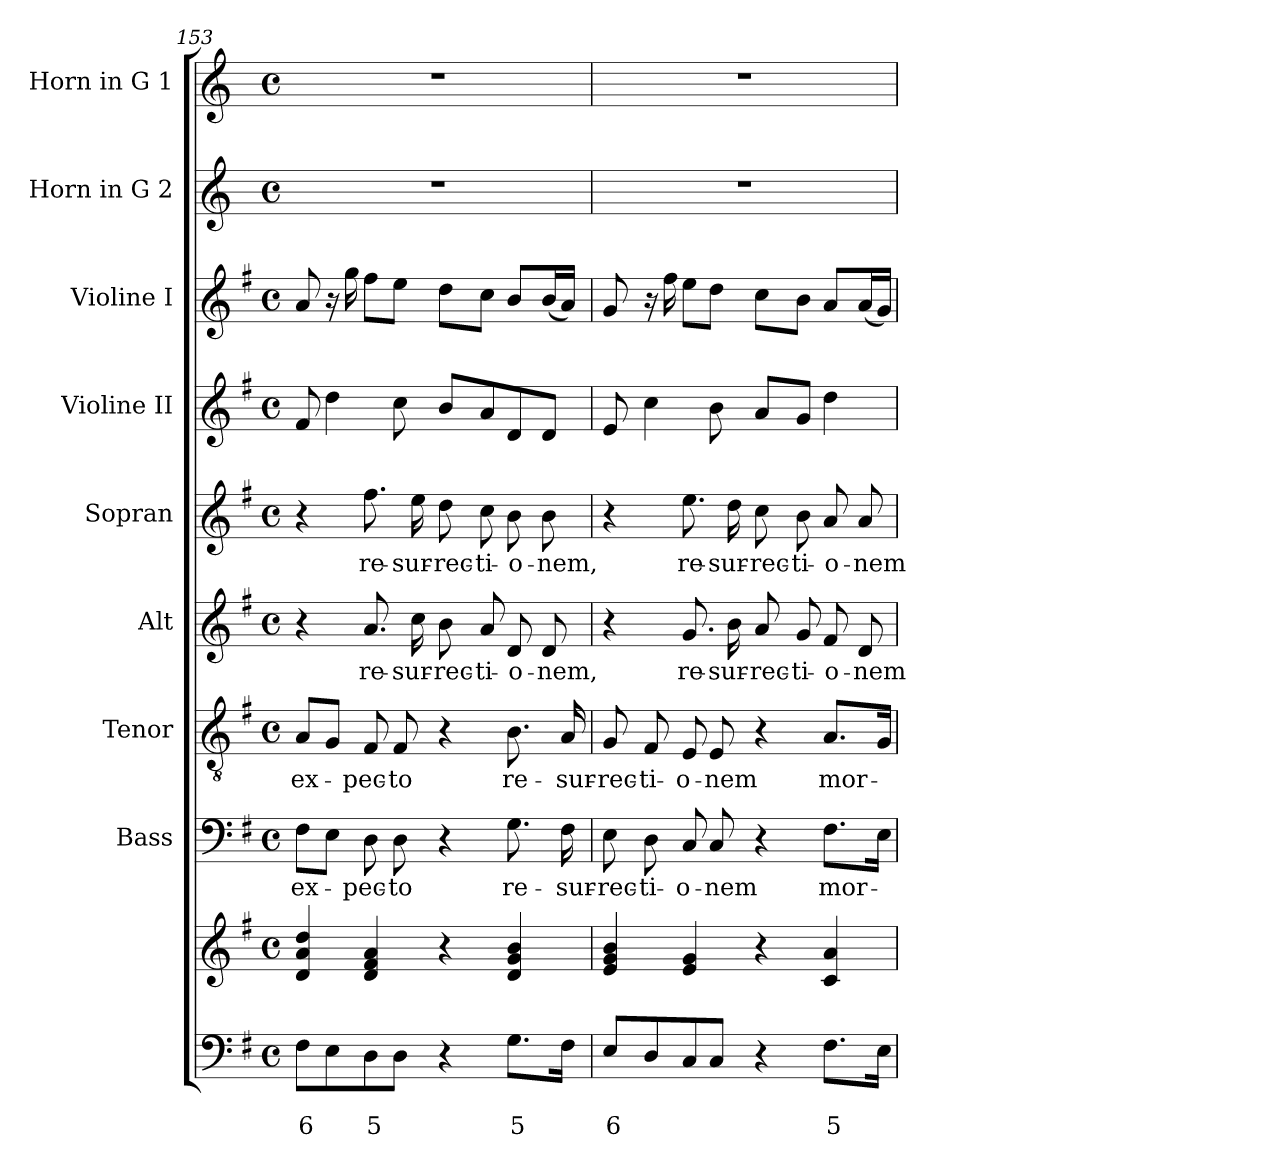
**kern	**text	**text	**kern	**kern	**text	**kern	**text	**kern	**text	**kern	**text	**kern	**kern	**kern	**kern
*part9	*part9	*part9	*part9	*part8	*part8	*part7	*part7	*part6	*part6	*part5	*part5	*part4	*part3	*part2	*part1
*staff10	*staff10	*staff10	*staff9	*staff8	*staff8	*staff7	*staff7	*staff6	*staff6	*staff5	*staff5	*staff4	*staff3	*staff2	*staff1
*	*	*	*	*I"Bass	*	*I"Tenor	*	*I"Alt	*	*I"Sopran	*	*I"Violine II	*I"Violine I	*I"Horn in G 2	*I"Horn in G 1
*	*	*	*	*I'B.	*	*I'T.	*	*I'A.	*	*I'S.	*	*I'Vl. II	*I'Vl. I	*	*
*clefF4	*	*	*clefG2	*clefF4	*	*clefGv2	*	*clefG2	*	*clefG2	*	*clefG2	*clefG2	*clefG2	*clefG2
*	*	*	*	*	*	*	*	*	*	*	*	*	*	*ITrd3c5	*ITrd3c5
*k[f#]	*	*	*k[f#]	*k[f#]	*	*k[f#]	*	*k[f#]	*	*k[f#]	*	*k[f#]	*k[f#]	*k[f#]	*k[f#]
*G:	*	*	*G:	*G:	*	*G:	*	*G:	*	*G:	*	*G:	*G:	*G:	*G:
*M4/4	*	*	*M4/4	*M4/4	*	*M4/4	*	*M4/4	*	*M4/4	*	*M4/4	*M4/4	*M4/4	*M4/4
*met(c)	*	*	*met(c)	*met(c)	*	*met(c)	*	*met(c)	*	*met(c)	*	*met(c)	*met(c)	*met(c)	*met(c)
=153	=153	=153	=153	=153	=153	=153	=153	=153	=153	=153	=153	=153	=153	=153	=153
!	!	!LO:LY:b	!	!	!LO:LY:b	!	!LO:LY:b	!	!	!	!	!	!	!	!
8F#\L	.	6	4d/ 4a/ 4dd/	8F#\L	ex-	8A/L	ex-	4r	.	4r	.	8f#/	8a/	1r	1r
!	!	!LO:LY:b	!	!	!	!	!	!	!	!	!	!	!	!	!
8E\	.	_	.	8E\J	.	8G/J	.	.	.	.	.	4dd\	16r	.	.
.	.	.	.	.	.	.	.	.	.	.	.	.	16gg\	.	.
!	!	!LO:LY:b	!	!	!LO:LY:b	!	!LO:LY:b	!	!LO:LY:b	!	!LO:LY:b	!	!	!	!
8D\	.	5	4d/ 4f#/ 4a/	8D\	-pec-	8F#/	-pec-	8.a/	re-	8.ff#\	re-	.	8ff#\L	.	.
!	!	!	!	!	!LO:LY:b	!	!LO:LY:b	!	!	!	!	!	!	!	!
8D\J	.	.	.	8D\	-to	8F#/	-to	.	.	.	.	8cc\	8ee\J	.	.
!	!	!	!	!	!	!	!	!	!LO:LY:b	!	!LO:LY:b	!	!	!	!
.	.	.	.	.	.	.	.	16cc\	-sur-	16ee\	-sur-	.	.	.	.
!	!	!	!	!	!	!	!	!	!LO:LY:b	!	!LO:LY:b	!	!	!	!
4r	.	.	4r	4r	.	4r	.	8b\	-rec-	8dd\	-rec-	8b/L	8dd\L	.	.
!	!	!	!	!	!	!	!	!	!LO:LY:b	!	!LO:LY:b	!	!	!	!
.	.	.	.	.	.	.	.	8a/	-ti-	8cc\	-ti-	8a/	8cc\J	.	.
!	!	!LO:LY:b	!	!	!LO:LY:b	!	!LO:LY:b	!	!LO:LY:b	!	!LO:LY:b	!	!	!	!
8.G\L	.	5	4d/ 4g/ 4b/	8.G\	re-	8.B\	re-	8d/	-o-	8b\	-o-	8d/	8b/L	.	.
!	!	!	!	!	!	!	!	!	!LO:LY:b	!	!LO:LY:b	!	!	!	!
.	.	.	.	.	.	.	.	8d/	-nem,	8b\	-nem,	8d/J	(<16b/L	.	.
!	!	!LO:LY:b	!	!	!LO:LY:b	!	!LO:LY:b	!	!	!	!	!	!	!	!
16F#\Jk	.	_	.	16F#\	-sur-	16A/	-sur-	.	.	.	.	.	16a/JJ)	.	.
!!LO:PB:g=z
=154	=154	=154	=154	=154	=154	=154	=154	=154	=154	=154	=154	=154	=154	=154	=154
!	!	!LO:LY:b	!	!	!LO:LY:b	!	!LO:LY:b	!	!	!	!	!	!	!	!
8E/L	.	6	4e/ 4g/ 4b/	8E\	-rec-	8G/	-rec-	4r	.	4r	.	8e/	8g/	1r	1r
!	!	!LO:LY:b	!	!	!LO:LY:b	!	!LO:LY:b	!	!	!	!	!	!	!	!
8D/	.	_	.	8D\	-ti-	8F#/	-ti-	.	.	.	.	4cc\	16r	.	.
.	.	.	.	.	.	.	.	.	.	.	.	.	16ff#\	.	.
!	!	!LO:LY:b	!	!	!LO:LY:b	!	!LO:LY:b	!	!LO:LY:b	!	!LO:LY:b	!	!	!	!
8C/	.	_	4e/ 4g/	8C/	-o-	8E/	-o-	8.g/	re-	8.ee\	re-	.	8ee\L	.	.
!	!	!	!	!	!LO:LY:b	!	!LO:LY:b	!	!	!	!	!	!	!	!
8C/J	.	.	.	8C/	-nem	8E/	-nem	.	.	.	.	8b\	8dd\J	.	.
!	!	!	!	!	!	!	!	!	!LO:LY:b	!	!LO:LY:b	!	!	!	!
.	.	.	.	.	.	.	.	16b\	-sur-	16dd\	-sur-	.	.	.	.
!	!	!	!	!	!	!	!	!	!LO:LY:b	!	!LO:LY:b	!	!	!	!
4r	.	.	4r	4r	.	4r	.	8a/	-rec-	8cc\	-rec-	8a/L	8cc\L	.	.
!	!	!	!	!	!	!	!	!	!LO:LY:b	!	!LO:LY:b	!	!	!	!
.	.	.	.	.	.	.	.	8g/	-ti-	8b\	-ti-	8g/J	8b\J	.	.
!	!	!LO:LY:b	!	!	!LO:LY:b	!	!LO:LY:b	!	!LO:LY:b	!	!LO:LY:b	!	!	!	!
8.F#\L	.	5	4c/ 4a/	8.F#\L	mor-	8.A/L	mor-	8f#/	-o-	8a/	-o-	4dd\	8a/L	.	.
!	!	!	!	!	!	!	!	!	!LO:LY:b	!	!LO:LY:b	!	!	!	!
.	.	.	.	.	.	.	.	8d/	-nem	8a/	-nem	.	(<16a/L	.	.
!	!	!LO:LY:b	!	!	!	!	!	!	!	!	!	!	!	!	!
16E\Jk	.	_	.	16E\Jk	.	16G/Jk	.	.	.	.	.	.	16g/JJ)	.	.
=	=	=	=	=	=	=	=	=	=	=	=	=	=	=	=
*-	*-	*-	*-	*-	*-	*-	*-	*-	*-	*-	*-	*-	*-	*-	*-
